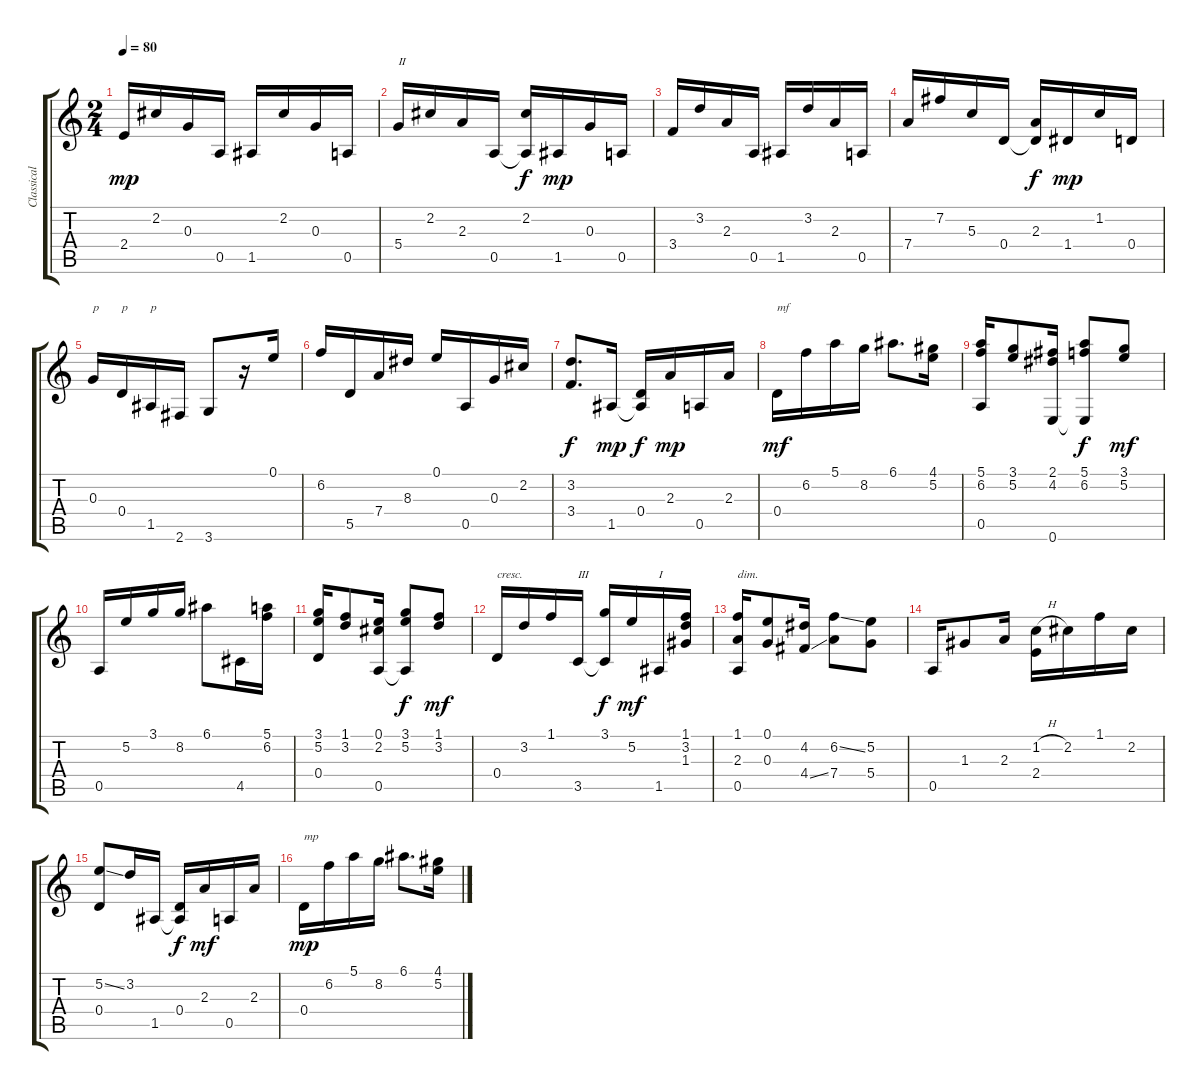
\track ("Classical Gutar" "Classical ") {instrument acousticguitarnylon}
\staff {score tabs}
\tuning (E4 B3 G3 D3 A2 E2) {hide}
\ts (2 4)
\tempo 80
\clef g2
\ks c
2.4.16{dy mp} 2.2.16 0.3.16 0.5.16 1.5.16 2.2.16 0.3.16 0.5.16 |
5.4.16{txt "II"} 2.2.16 2.3.16 0.5.16 (2.2 0.5{t}).16{dy f} 1.5.16{dy mp} 0.3.16 0.5.16 |
3.4.16 3.2.16 2.3.16 0.5.16 1.5.16 3.2.16 2.3.16 0.5.16 |
7.4.16 7.2.16 5.3.16 0.4.16 (2.3 0.4{t}).16{dy f} 1.4.16{dy mp} 1.2.16 0.4.16 |
0.3.16{txt "p"} 0.4.16{txt "p"} 1.5.16{txt "p"} 2.6.16 3.6.8 r.16 0.1.16 |
6.2.16 5.5.16 7.4.16 8.3.16 0.1.16 0.5.16 0.3.16 2.2.16 |
(3.2 3.4).8{d dy f} 1.5.16{dy mp} (0.4 1.5{t}).16{dy f} 2.3.16{dy mp} 0.5.16 2.3.16 |
0.4.16{txt "mf" dy mf} 6.2.16 5.1.16 8.2.16 6.1.8{d} (4.1 5.2).16 |
(5.1 6.2 0.5).16 (3.1 5.2).8 (2.1 4.2 0.6).16 (5.1 6.2 0.6{t}).8{dy f} (3.1 5.2).8{dy mf} |
0.5.16 5.2.16 3.1.16 8.2.16 6.1.8 4.5.16 (5.1 6.2).16 |
(3.1 5.2 0.4).16 (1.1 3.2).8 (0.1 2.2 0.5).16 (3.1 5.2 0.5{t}).8{dy f} (1.1 3.2).8{dy mf} |
0.4.16{txt "cresc."} 3.2.16 1.1.16 3.5.16{txt "III"} (3.1 3.5{t}).16{dy f} 5.2.16{dy mf} 1.5.16{txt "I"} (1.1 3.2 1.3).16 |
(1.1 2.3 0.5).16{txt "dim."} (0.1 0.3).8 (4.2 4.4{ss}).16 (6.2{ss} 7.4).8 (5.2 5.4).8 |
0.5.16 1.3.8 2.3.16 (1.2{h} 2.4).16 2.2.16 1.1.16 2.2.16 |
(5.2{ss} 0.4).8 3.2.16 1.5.16 (0.4 1.5{t}).16{dy f} 2.3.16{dy mf} 0.5.16 2.3.16 |
0.4.16{txt "mp" dy mp} 6.2.16 5.1.16 8.2.16 6.1.8{d} (4.1 5.2).16
